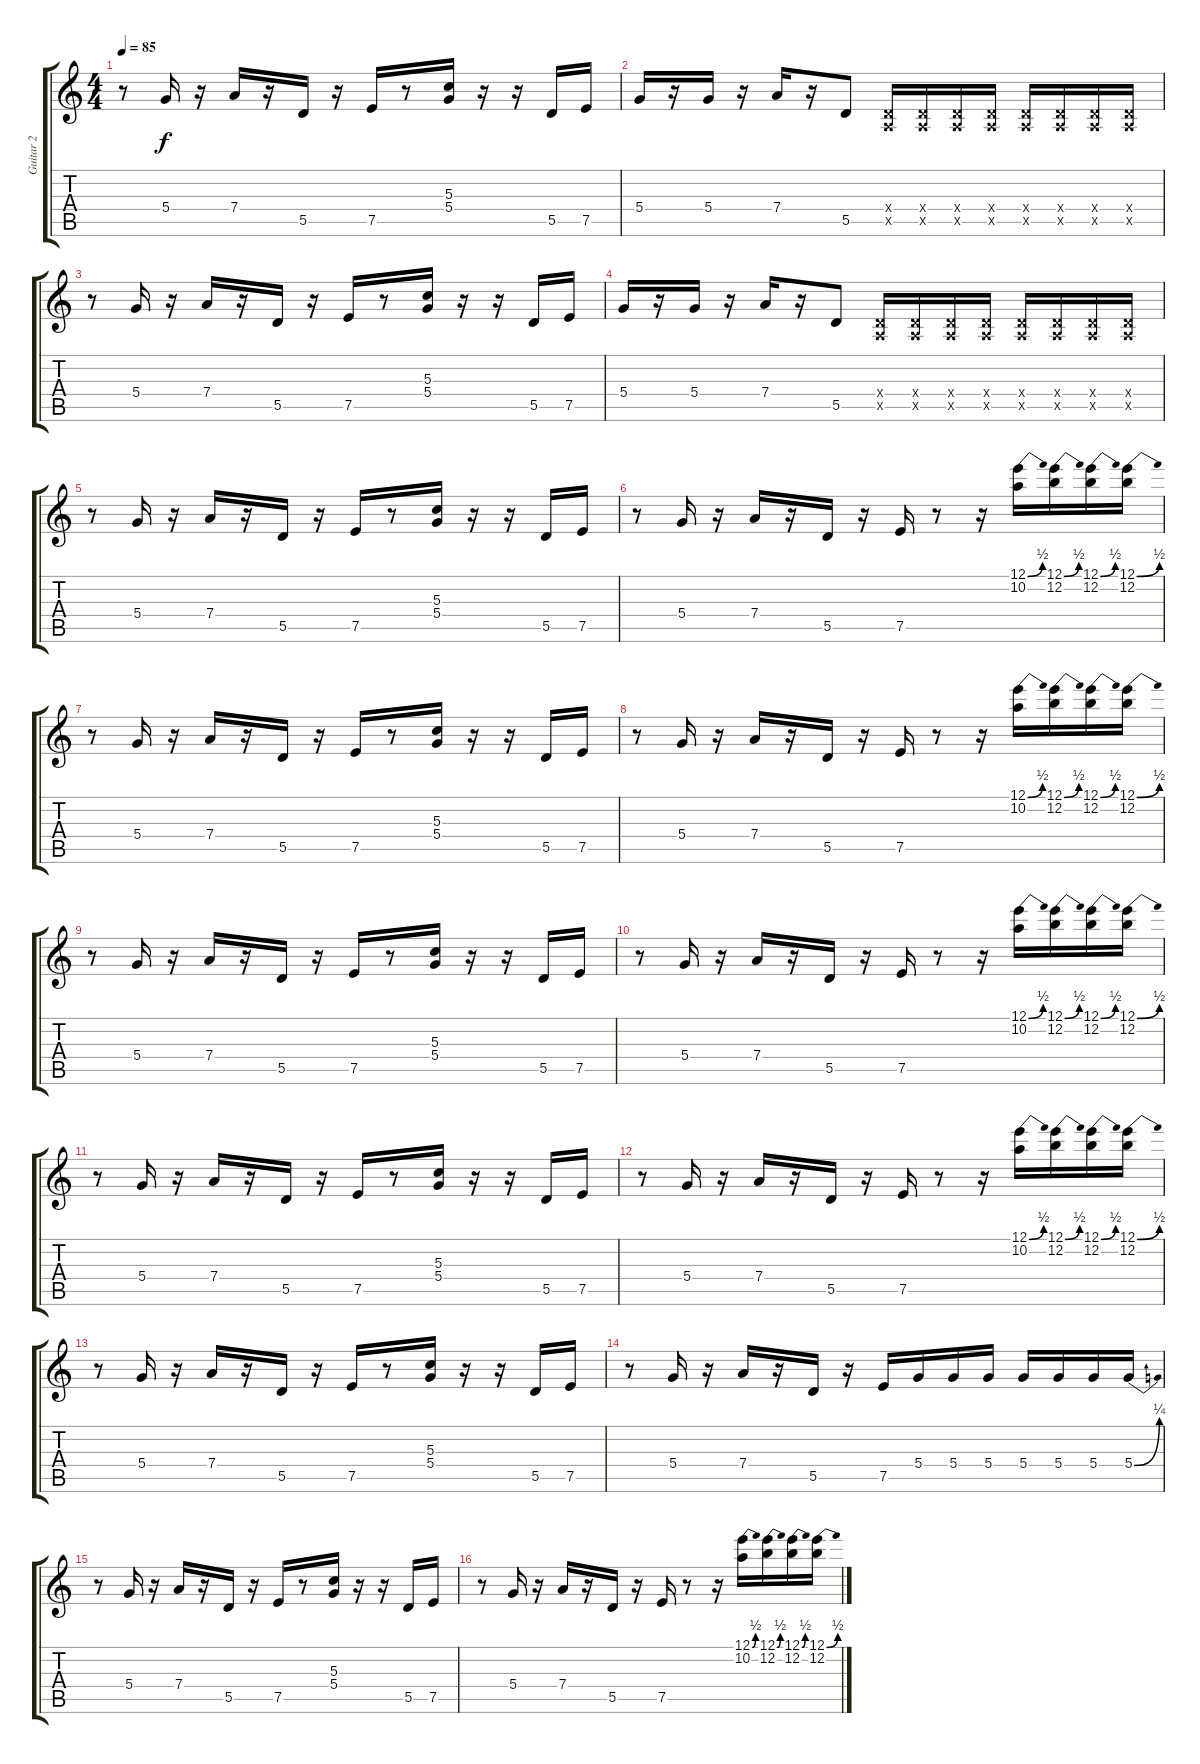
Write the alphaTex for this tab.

\track ("Guitar 2" "Guitar 2") {instrument overdrivenguitar}
\staff {score tabs}
\tuning (E4 B3 G3 D3 A2 E2) {hide}
\ts (4 4)
\tempo 85
\clef g2
\ks c
r.8{dy f} 5.4.16 r.16 7.4.16 r.16 5.5.16 r.16 7.5.16 r.8 (5.3 5.4).16 r.16 r.16 5.5.16 7.5.16 |
5.4.16 r.16 5.4.16 r.16 7.4.16 r.16 5.5.8 (0.4{x} 0.5{x}).16 (0.4{x} 0.5{x}).16 (0.4{x} 0.5{x}).16 (0.4{x} 0.5{x}).16 (0.4{x} 0.5{x}).16 (0.4{x} 0.5{x}).16 (0.4{x} 0.5{x}).16 (0.4{x} 0.5{x}).16 |
r.8 5.4.16 r.16 7.4.16 r.16 5.5.16 r.16 7.5.16 r.8 (5.3 5.4).16 r.16 r.16 5.5.16 7.5.16 |
5.4.16 r.16 5.4.16 r.16 7.4.16 r.16 5.5.8 (0.4{x} 0.5{x}).16 (0.4{x} 0.5{x}).16 (0.4{x} 0.5{x}).16 (0.4{x} 0.5{x}).16 (0.4{x} 0.5{x}).16 (0.4{x} 0.5{x}).16 (0.4{x} 0.5{x}).16 (0.4{x} 0.5{x}).16 |
r.8 5.4.16 r.16 7.4.16 r.16 5.5.16 r.16 7.5.16 r.8 (5.3 5.4).16 r.16 r.16 5.5.16 7.5.16 |
r.8 5.4.16 r.16 7.4.16 r.16 5.5.16 r.16 7.5.16 r.8 r.16 (12.1{be (bend 0 0 60 2)} 10.2).16 (12.1{be (bend 0 0 60 2)} 12.2).16 (12.1{be (bend 0 0 60 2)} 12.2).16 (12.1{be (bend 0 0 60 2)} 12.2).16 |
r.8 5.4.16 r.16 7.4.16 r.16 5.5.16 r.16 7.5.16 r.8 (5.3 5.4).16 r.16 r.16 5.5.16 7.5.16 |
r.8 5.4.16 r.16 7.4.16 r.16 5.5.16 r.16 7.5.16 r.8 r.16 (12.1{be (bend 0 0 60 2)} 10.2).16 (12.1{be (bend 0 0 60 2)} 12.2).16 (12.1{be (bend 0 0 60 2)} 12.2).16 (12.1{be (bend 0 0 60 2)} 12.2).16 |
r.8 5.4.16 r.16 7.4.16 r.16 5.5.16 r.16 7.5.16 r.8 (5.3 5.4).16 r.16 r.16 5.5.16 7.5.16 |
r.8 5.4.16 r.16 7.4.16 r.16 5.5.16 r.16 7.5.16 r.8 r.16 (12.1{be (bend 0 0 60 2)} 10.2).16 (12.1{be (bend 0 0 60 2)} 12.2).16 (12.1{be (bend 0 0 60 2)} 12.2).16 (12.1{be (bend 0 0 60 2)} 12.2).16 |
r.8 5.4.16 r.16 7.4.16 r.16 5.5.16 r.16 7.5.16 r.8 (5.3 5.4).16 r.16 r.16 5.5.16 7.5.16 |
r.8 5.4.16 r.16 7.4.16 r.16 5.5.16 r.16 7.5.16 r.8 r.16 (12.1{be (bend 0 0 60 2)} 10.2).16 (12.1{be (bend 0 0 60 2)} 12.2).16 (12.1{be (bend 0 0 60 2)} 12.2).16 (12.1{be (bend 0 0 60 2)} 12.2).16 |
r.8 5.4.16 r.16 7.4.16 r.16 5.5.16 r.16 7.5.16 r.8 (5.3 5.4).16 r.16 r.16 5.5.16 7.5.16 |
r.8 5.4.16 r.16 7.4.16 r.16 5.5.16 r.16 7.5.16 5.4.16 5.4.16 5.4.16 5.4.16 5.4.16 5.4.16 5.4{be (bend 0 0 60 1)}.16 |
r.8 5.4.16 r.16 7.4.16 r.16 5.5.16 r.16 7.5.16 r.8 (5.3 5.4).16 r.16 r.16 5.5.16 7.5.16 |
r.8 5.4.16 r.16 7.4.16 r.16 5.5.16 r.16 7.5.16 r.8 r.16 (12.1{be (bend 0 0 60 2)} 10.2).16 (12.1{be (bend 0 0 60 2)} 12.2).16 (12.1{be (bend 0 0 60 2)} 12.2).16 (12.1{be (bend 0 0 60 2)} 12.2).16
